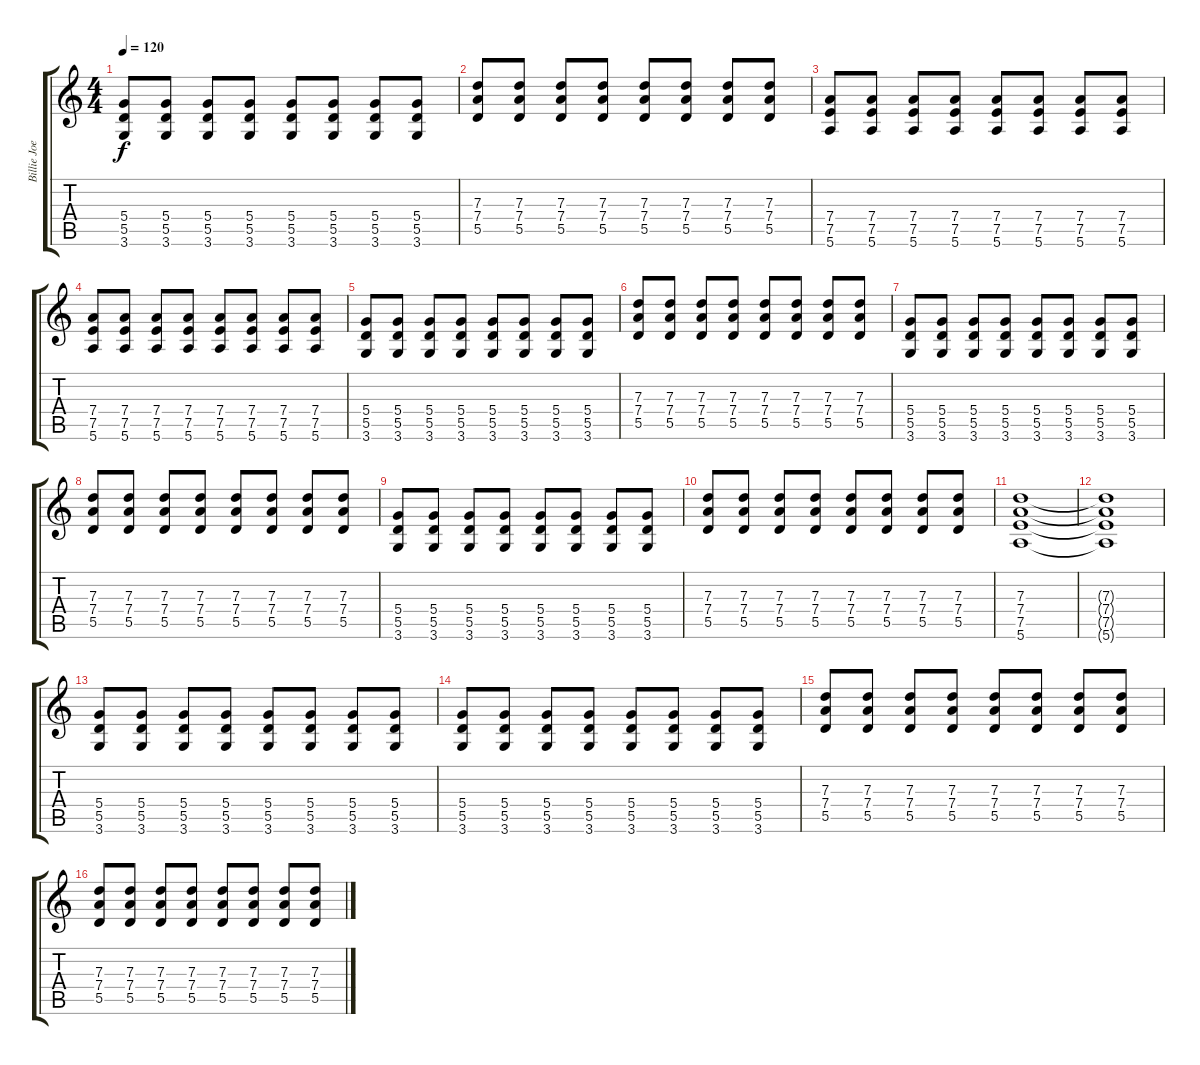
\track ("Billie Joe - Guitar" "Billie Joe") {instrument distortionguitar}
\staff {score tabs}
\tuning (E4 B3 G3 D3 A2 E2) {hide}
\ts (4 4)
\tempo 120
\clef g2
\ks c
(5.4 5.5 3.6).8{dy f instrument distortionguitar} (5.4 5.5 3.6).8 (5.4 5.5 3.6).8 (5.4 5.5 3.6).8 (5.4 5.5 3.6).8 (5.4 5.5 3.6).8 (5.4 5.5 3.6).8 (5.4 5.5 3.6).8 |
(7.3 7.4 5.5).8 (7.3 7.4 5.5).8 (7.3 7.4 5.5).8 (7.3 7.4 5.5).8 (7.3 7.4 5.5).8 (7.3 7.4 5.5).8 (7.3 7.4 5.5).8 (7.3 7.4 5.5).8 |
(7.4 7.5 5.6).8 (7.4 7.5 5.6).8 (7.4 7.5 5.6).8 (7.4 7.5 5.6).8 (7.4 7.5 5.6).8 (7.4 7.5 5.6).8 (7.4 7.5 5.6).8 (7.4 7.5 5.6).8 |
(7.4 7.5 5.6).8 (7.4 7.5 5.6).8 (7.4 7.5 5.6).8 (7.4 7.5 5.6).8 (7.4 7.5 5.6).8 (7.4 7.5 5.6).8 (7.4 7.5 5.6).8 (7.4 7.5 5.6).8 |
(5.4 5.5 3.6).8 (5.4 5.5 3.6).8 (5.4 5.5 3.6).8 (5.4 5.5 3.6).8 (5.4 5.5 3.6).8 (5.4 5.5 3.6).8 (5.4 5.5 3.6).8 (5.4 5.5 3.6).8 |
(7.3 7.4 5.5).8 (7.3 7.4 5.5).8 (7.3 7.4 5.5).8 (7.3 7.4 5.5).8 (7.3 7.4 5.5).8 (7.3 7.4 5.5).8 (7.3 7.4 5.5).8 (7.3 7.4 5.5).8 |
(5.4 5.5 3.6).8 (5.4 5.5 3.6).8 (5.4 5.5 3.6).8 (5.4 5.5 3.6).8 (5.4 5.5 3.6).8 (5.4 5.5 3.6).8 (5.4 5.5 3.6).8 (5.4 5.5 3.6).8 |
(7.3 7.4 5.5).8 (7.3 7.4 5.5).8 (7.3 7.4 5.5).8 (7.3 7.4 5.5).8 (7.3 7.4 5.5).8 (7.3 7.4 5.5).8 (7.3 7.4 5.5).8 (7.3 7.4 5.5).8 |
(5.4 5.5 3.6).8 (5.4 5.5 3.6).8 (5.4 5.5 3.6).8 (5.4 5.5 3.6).8 (5.4 5.5 3.6).8 (5.4 5.5 3.6).8 (5.4 5.5 3.6).8 (5.4 5.5 3.6).8 |
(7.3 7.4 5.5).8 (7.3 7.4 5.5).8 (7.3 7.4 5.5).8 (7.3 7.4 5.5).8 (7.3 7.4 5.5).8 (7.3 7.4 5.5).8 (7.3 7.4 5.5).8 (7.3 7.4 5.5).8 |
(7.3 7.4 7.5 5.6).1 |
(7.3{t} 7.4{t} 7.5{t} 5.6{t}).1 |
(5.4 5.5 3.6).8{volume 13 instrument electricguitarmuted} (5.4 5.5 3.6).8 (5.4 5.5 3.6).8 (5.4 5.5 3.6).8 (5.4 5.5 3.6).8 (5.4 5.5 3.6).8 (5.4 5.5 3.6).8 (5.4 5.5 3.6).8 |
(5.4 5.5 3.6).8{instrument electricguitarmuted} (5.4 5.5 3.6).8 (5.4 5.5 3.6).8 (5.4 5.5 3.6).8 (5.4 5.5 3.6).8 (5.4 5.5 3.6).8 (5.4 5.5 3.6).8 (5.4 5.5 3.6).8 |
(7.3 7.4 5.5).8 (7.3 7.4 5.5).8 (7.3 7.4 5.5).8 (7.3 7.4 5.5).8 (7.3 7.4 5.5).8 (7.3 7.4 5.5).8 (7.3 7.4 5.5).8 (7.3 7.4 5.5).8 |
(7.3 7.4 5.5).8 (7.3 7.4 5.5).8 (7.3 7.4 5.5).8 (7.3 7.4 5.5).8 (7.3 7.4 5.5).8 (7.3 7.4 5.5).8 (7.3 7.4 5.5).8 (7.3 7.4 5.5).8
